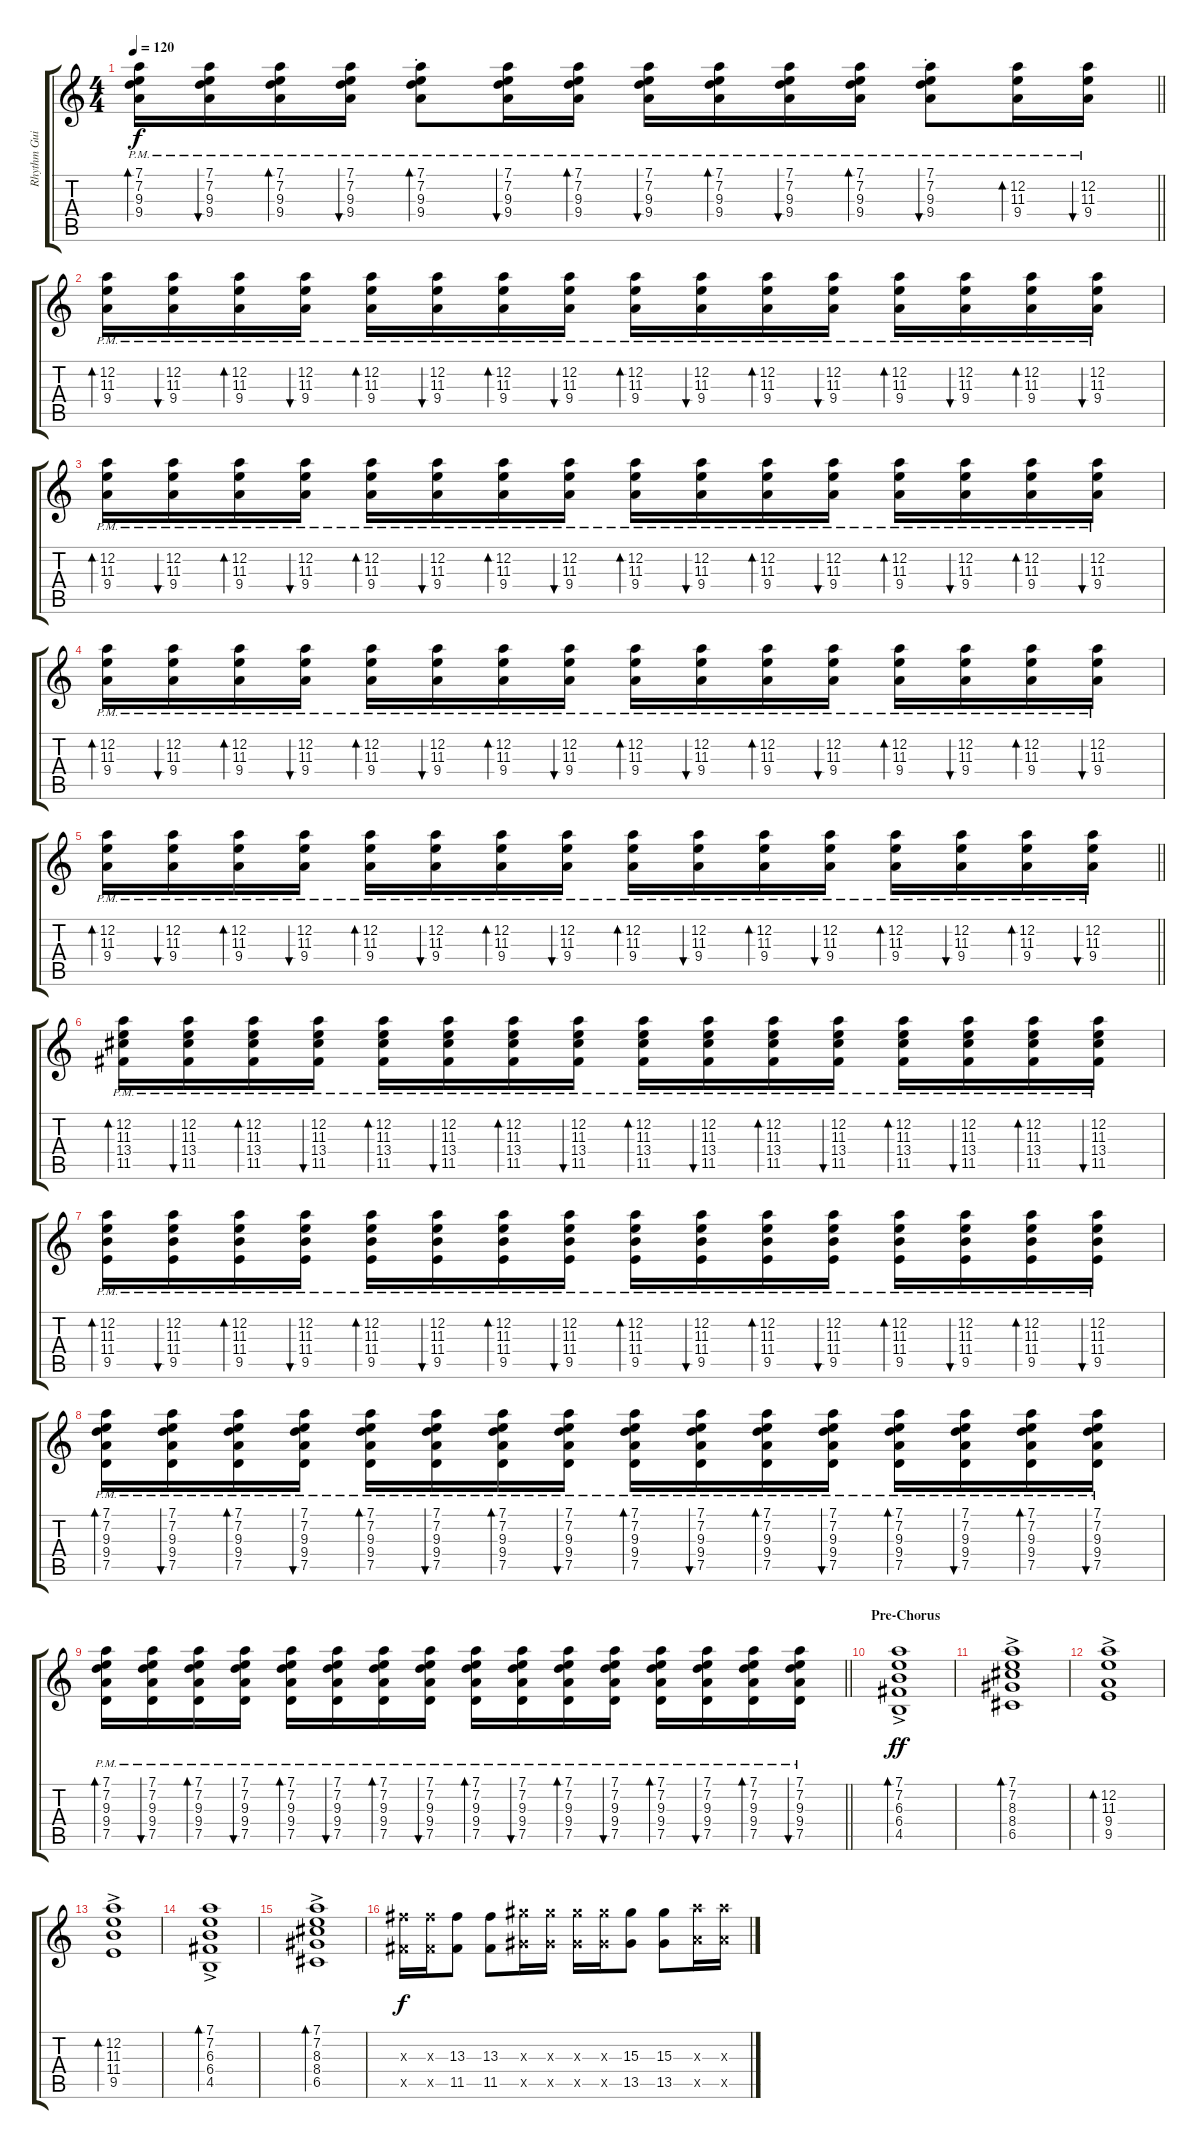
\track ("Rhythm Guitar" "Rhythm Gui") {instrument overdrivenguitar}
\staff {score tabs}
\tuning (D4 A3 F3 C3 G2 C2) {hide}
\ts (4 4)
\tempo 120
\clef g2
\barLineRight lightlight
\ks c
(7.1 7.2{pm} 9.3{pm} 9.4{pm}).16{bd 30 dy f} (7.1{pm} 7.2{pm} 9.3{pm} 9.4{pm}).16{bu 30} (7.1 7.2{pm} 9.3{pm} 9.4{pm}).16{bd 30} (7.1{pm} 7.2{pm} 9.3{pm} 9.4{pm}).16{bu 30} (7.1{st} 7.2{pm st} 9.3{pm st} 9.4{pm st}).8{bd 30} (7.1{pm} 7.2{pm} 9.3{pm} 9.4{pm}).16{bu 30} (7.1 7.2{pm} 9.3{pm} 9.4{pm}).16{bd 30} (7.1{pm} 7.2{pm} 9.3{pm} 9.4{pm}).16{bu 30} (7.1 7.2{pm} 9.3{pm} 9.4{pm}).16{bd 30} (7.1{pm} 7.2{pm} 9.3{pm} 9.4{pm}).16{bu 30} (7.1 7.2{pm} 9.3{pm} 9.4{pm}).16{bd 30} (7.1{pm st} 7.2{pm st} 9.3{pm st} 9.4{pm st}).8{bu 30} (12.2{pm} 11.3{pm} 9.4{pm}).16{bd 30} (12.2{pm} 11.3{pm} 9.4{pm}).16{bu 30 volume 12} |
(12.2{pm} 11.3{pm} 9.4{pm}).16{bd 30 volume 9} (12.2{pm} 11.3{pm} 9.4{pm}).16{bu 30} (12.2{pm} 11.3{pm} 9.4{pm}).16{bd 30} (12.2{pm} 11.3{pm} 9.4{pm}).16{bu 30} (12.2{pm} 11.3{pm} 9.4{pm}).16{bd 30} (12.2{pm} 11.3{pm} 9.4{pm}).16{bu 30} (12.2{pm} 11.3{pm} 9.4{pm}).16{bd 30} (12.2{pm} 11.3{pm} 9.4{pm}).16{bu 30} (12.2{pm} 11.3{pm} 9.4{pm}).16{bd 30} (12.2{pm} 11.3{pm} 9.4{pm}).16{bu 30} (12.2{pm} 11.3{pm} 9.4{pm}).16{bd 30} (12.2{pm} 11.3{pm} 9.4{pm}).16{bu 30} (12.2{pm} 11.3{pm} 9.4{pm}).16{bd 30} (12.2{pm} 11.3{pm} 9.4{pm}).16{bu 30} (12.2{pm} 11.3{pm} 9.4{pm}).16{bd 30} (12.2{pm} 11.3{pm} 9.4{pm}).16{bu 30} |
(12.2{pm} 11.3{pm} 9.4{pm}).16{bd 30} (12.2{pm} 11.3{pm} 9.4{pm}).16{bu 30} (12.2{pm} 11.3{pm} 9.4{pm}).16{bd 30} (12.2{pm} 11.3{pm} 9.4{pm}).16{bu 30} (12.2{pm} 11.3{pm} 9.4{pm}).16{bd 30} (12.2{pm} 11.3{pm} 9.4{pm}).16{bu 30} (12.2{pm} 11.3{pm} 9.4{pm}).16{bd 30} (12.2{pm} 11.3{pm} 9.4{pm}).16{bu 30} (12.2{pm} 11.3{pm} 9.4{pm}).16{bd 30} (12.2{pm} 11.3{pm} 9.4{pm}).16{bu 30} (12.2{pm} 11.3{pm} 9.4{pm}).16{bd 30} (12.2{pm} 11.3{pm} 9.4{pm}).16{bu 30} (12.2{pm} 11.3{pm} 9.4{pm}).16{bd 30} (12.2{pm} 11.3{pm} 9.4{pm}).16{bu 30} (12.2{pm} 11.3{pm} 9.4{pm}).16{bd 30} (12.2{pm} 11.3{pm} 9.4{pm}).16{bu 30} |
(12.2{pm} 11.3{pm} 9.4{pm}).16{bd 30} (12.2{pm} 11.3{pm} 9.4{pm}).16{bu 30} (12.2{pm} 11.3{pm} 9.4{pm}).16{bd 30} (12.2{pm} 11.3{pm} 9.4{pm}).16{bu 30} (12.2{pm} 11.3{pm} 9.4{pm}).16{bd 30} (12.2{pm} 11.3{pm} 9.4{pm}).16{bu 30} (12.2{pm} 11.3{pm} 9.4{pm}).16{bd 30} (12.2{pm} 11.3{pm} 9.4{pm}).16{bu 30} (12.2{pm} 11.3{pm} 9.4{pm}).16{bd 30} (12.2{pm} 11.3{pm} 9.4{pm}).16{bu 30} (12.2{pm} 11.3{pm} 9.4{pm}).16{bd 30} (12.2{pm} 11.3{pm} 9.4{pm}).16{bu 30} (12.2{pm} 11.3{pm} 9.4{pm}).16{bd 30} (12.2{pm} 11.3{pm} 9.4{pm}).16{bu 30} (12.2{pm} 11.3{pm} 9.4{pm}).16{bd 30} (12.2{pm} 11.3{pm} 9.4{pm}).16{bu 30} |
\barLineRight lightlight
(12.2{pm} 11.3{pm} 9.4{pm}).16{bd 30} (12.2{pm} 11.3{pm} 9.4{pm}).16{bu 30} (12.2{pm} 11.3{pm} 9.4{pm}).16{bd 30} (12.2{pm} 11.3{pm} 9.4{pm}).16{bu 30} (12.2{pm} 11.3{pm} 9.4{pm}).16{bd 30} (12.2{pm} 11.3{pm} 9.4{pm}).16{bu 30} (12.2{pm} 11.3{pm} 9.4{pm}).16{bd 30} (12.2{pm} 11.3{pm} 9.4{pm}).16{bu 30} (12.2{pm} 11.3{pm} 9.4{pm}).16{bd 30} (12.2{pm} 11.3{pm} 9.4{pm}).16{bu 30} (12.2{pm} 11.3{pm} 9.4{pm}).16{bd 30} (12.2{pm} 11.3{pm} 9.4{pm}).16{bu 30} (12.2{pm} 11.3{pm} 9.4{pm}).16{bd 30} (12.2{pm} 11.3{pm} 9.4{pm}).16{bu 30} (12.2{pm} 11.3{pm} 9.4{pm}).16{bd 30} (12.2{pm} 11.3{pm} 9.4{pm}).16{bu 30 volume 11} |
(12.2{pm} 11.3{pm} 13.4{pm} 11.5{pm}).16{bd 30 volume 9} (12.2{pm} 11.3{pm} 13.4{pm} 11.5{pm}).16{bu 30} (12.2{pm} 11.3{pm} 13.4{pm} 11.5{pm}).16{bd 30} (12.2{pm} 11.3{pm} 13.4{pm} 11.5{pm}).16{bu 30} (12.2{pm} 11.3{pm} 13.4{pm} 11.5{pm}).16{bd 30} (12.2{pm} 11.3{pm} 13.4{pm} 11.5{pm}).16{bu 30} (12.2{pm} 11.3{pm} 13.4{pm} 11.5{pm}).16{bd 30} (12.2{pm} 11.3{pm} 13.4{pm} 11.5{pm}).16{bu 30} (12.2{pm} 11.3{pm} 13.4{pm} 11.5{pm}).16{bd 30} (12.2{pm} 11.3{pm} 13.4{pm} 11.5{pm}).16{bu 30} (12.2{pm} 11.3{pm} 13.4{pm} 11.5{pm}).16{bd 30} (12.2{pm} 11.3{pm} 13.4{pm} 11.5{pm}).16{bu 30} (12.2{pm} 11.3{pm} 13.4{pm} 11.5{pm}).16{bd 30} (12.2{pm} 11.3{pm} 13.4{pm} 11.5{pm}).16{bu 30} (12.2{pm} 11.3{pm} 13.4{pm} 11.5{pm}).16{bd 30} (12.2{pm} 11.3{pm} 13.4{pm} 11.5{pm}).16{bu 30} |
(12.2{pm} 11.3{pm} 11.4{pm} 9.5{pm}).16{bd 30} (12.2{pm} 11.3{pm} 11.4{pm} 9.5{pm}).16{bu 30} (12.2{pm} 11.3{pm} 11.4{pm} 9.5{pm}).16{bd 30} (12.2{pm} 11.3{pm} 11.4{pm} 9.5{pm}).16{bu 30} (12.2{pm} 11.3{pm} 11.4{pm} 9.5{pm}).16{bd 30} (12.2{pm} 11.3{pm} 11.4{pm} 9.5{pm}).16{bu 30} (12.2{pm} 11.3{pm} 11.4{pm} 9.5{pm}).16{bd 30} (12.2{pm} 11.3{pm} 11.4{pm} 9.5{pm}).16{bu 30} (12.2{pm} 11.3{pm} 11.4{pm} 9.5{pm}).16{bd 30} (12.2{pm} 11.3{pm} 11.4{pm} 9.5{pm}).16{bu 30} (12.2{pm} 11.3{pm} 11.4{pm} 9.5{pm}).16{bd 30} (12.2{pm} 11.3{pm} 11.4{pm} 9.5{pm}).16{bu 30} (12.2{pm} 11.3{pm} 11.4{pm} 9.5{pm}).16{bd 30} (12.2{pm} 11.3{pm} 11.4{pm} 9.5{pm}).16{bu 30} (12.2{pm} 11.3{pm} 11.4{pm} 9.5{pm}).16{bd 30} (12.2{pm} 11.3{pm} 11.4{pm} 9.5{pm}).16{bu 30} |
(7.1{pm} 7.2{pm} 9.3{pm} 9.4{pm} 7.5{pm}).16{bd 30} (7.1{pm} 7.2{pm} 9.3{pm} 9.4{pm} 7.5{pm}).16{bu 30} (7.1{pm} 7.2{pm} 9.3{pm} 9.4{pm} 7.5{pm}).16{bd 30} (7.1{pm} 7.2{pm} 9.3{pm} 9.4{pm} 7.5{pm}).16{bu 30} (7.1{pm} 7.2{pm} 9.3{pm} 9.4{pm} 7.5{pm}).16{bd 30} (7.1{pm} 7.2{pm} 9.3{pm} 9.4{pm} 7.5{pm}).16{bu 30} (7.1{pm} 7.2{pm} 9.3{pm} 9.4{pm} 7.5{pm}).16{bd 30} (7.1{pm} 7.2{pm} 9.3{pm} 9.4{pm} 7.5{pm}).16{bu 30} (7.1{pm} 7.2{pm} 9.3{pm} 9.4{pm} 7.5{pm}).16{bd 30} (7.1{pm} 7.2{pm} 9.3{pm} 9.4{pm} 7.5{pm}).16{bu 30} (7.1{pm} 7.2{pm} 9.3{pm} 9.4{pm} 7.5{pm}).16{bd 30} (7.1{pm} 7.2{pm} 9.3{pm} 9.4{pm} 7.5{pm}).16{bu 30} (7.1{pm} 7.2{pm} 9.3{pm} 9.4{pm} 7.5{pm}).16{bd 30} (7.1{pm} 7.2{pm} 9.3{pm} 9.4{pm} 7.5{pm}).16{bu 30} (7.1{pm} 7.2{pm} 9.3{pm} 9.4{pm} 7.5{pm}).16{bd 30} (7.1{pm} 7.2{pm} 9.3{pm} 9.4{pm} 7.5{pm}).16{bu 30} |
\barLineRight lightlight
(7.1{pm} 7.2{pm} 9.3{pm} 9.4{pm} 7.5{pm}).16{bd 30} (7.1{pm} 7.2{pm} 9.3{pm} 9.4{pm} 7.5{pm}).16{bu 30} (7.1{pm} 7.2{pm} 9.3{pm} 9.4{pm} 7.5{pm}).16{bd 30} (7.1{pm} 7.2{pm} 9.3{pm} 9.4{pm} 7.5{pm}).16{bu 30} (7.1{pm} 7.2{pm} 9.3{pm} 9.4{pm} 7.5{pm}).16{bd 30} (7.1{pm} 7.2{pm} 9.3{pm} 9.4{pm} 7.5{pm}).16{bu 30} (7.1{pm} 7.2{pm} 9.3{pm} 9.4{pm} 7.5{pm}).16{bd 30} (7.1{pm} 7.2{pm} 9.3{pm} 9.4{pm} 7.5{pm}).16{bu 30} (7.1{pm} 7.2{pm} 9.3{pm} 9.4{pm} 7.5{pm}).16{bd 30} (7.1{pm} 7.2{pm} 9.3{pm} 9.4{pm} 7.5{pm}).16{bu 30} (7.1{pm} 7.2{pm} 9.3{pm} 9.4{pm} 7.5{pm}).16{bd 30} (7.1{pm} 7.2{pm} 9.3{pm} 9.4{pm} 7.5{pm}).16{bu 30} (7.1{pm} 7.2{pm} 9.3{pm} 9.4{pm} 7.5{pm}).16{bd 30} (7.1{pm} 7.2{pm} 9.3{pm} 9.4{pm} 7.5{pm}).16{bu 30} (7.1{pm} 7.2{pm} 9.3{pm} 9.4{pm} 7.5{pm}).16{bd 30} (7.1{pm} 7.2{pm} 9.3{pm} 9.4{pm} 7.5{pm}).16{bu 30} |
\section ("" "Pre-Chorus")
(7.1 7.2 6.3 6.4{ac} 4.5{ac}).1{bd 240 dy ff volume 11} |
(7.1 7.2 8.3 8.4{ac} 6.5{ac}).1{bd 240} |
(12.2 11.3 9.4{ac} 9.5{ac}).1{bd 240} |
(12.2 11.3 11.4{ac} 9.5{ac}).1{bd 240} |
(7.1 7.2 6.3 6.4{ac} 4.5{ac}).1{bd 240} |
(7.1 7.2 8.3 8.4{ac} 6.5{ac}).1{bd 240} |
(13.3{x} 11.5{x}).16{dy f volume 15} (13.3{x} 11.5{x}).16 (13.3 11.5).8 (13.3 11.5).8 (15.3{x} 13.5{x}).16 (15.3{x} 13.5{x}).16 (15.3{x} 13.5{x}).16 (15.3{x} 13.5{x}).16 (15.3 13.5).8 (15.3 13.5).8 (16.3{x} 14.5{x}).16 (16.3{x} 14.5{x}).16
